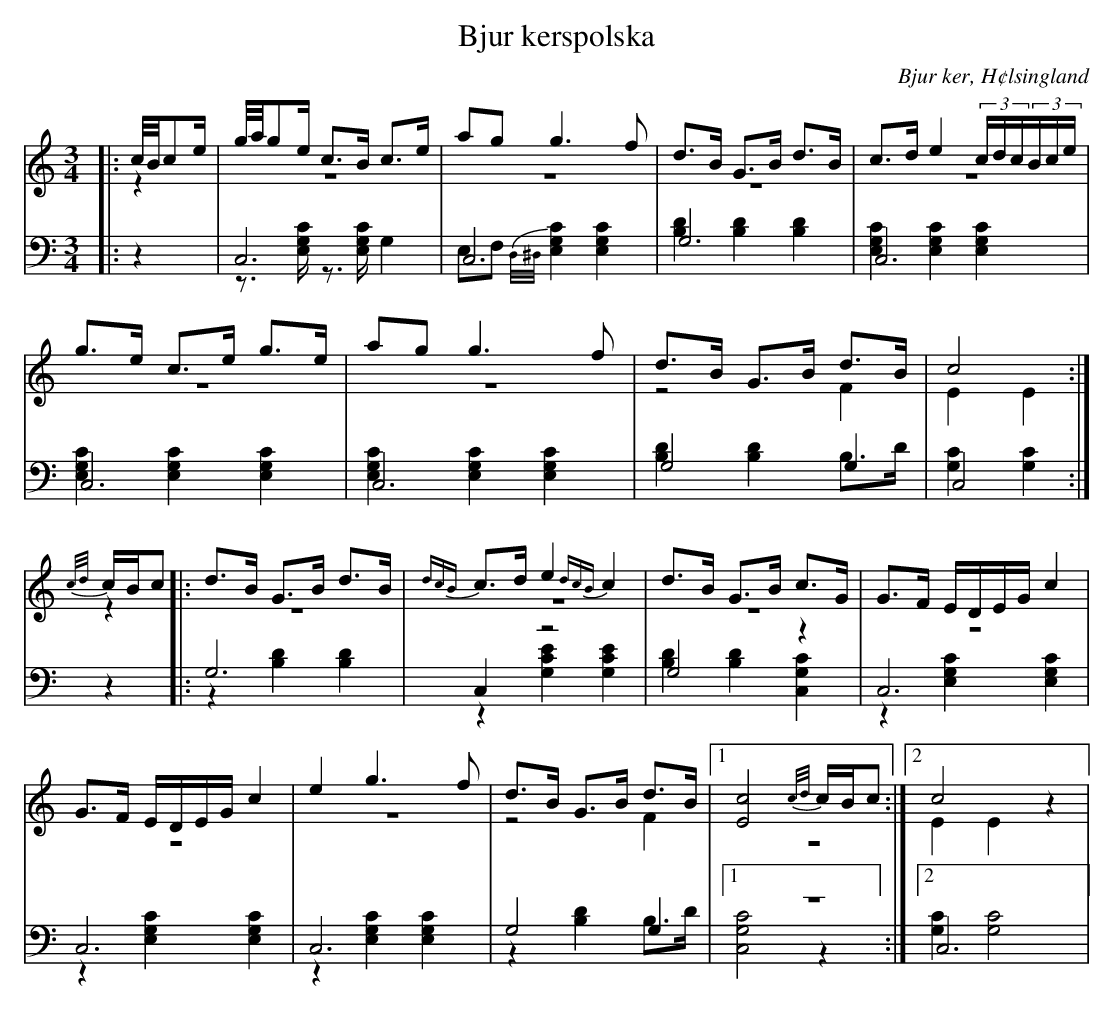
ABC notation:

X:1
T: Bjur kerspolska
O: Bjur ker, H¢lsingland
M: 3/4
L: 1/8
K: C
V:1
V:2 merge
V:3
V:4 merge
V:1
|:c//B//ce/|g//a//ge/ c>B c>e|ag g3 f|d>B G>B d>B|c>d e2 (3c/d/c/(3B/c/e/|
g>e c>e g>e|ag g3 f|d>B G>B d>B|c4:|
{c/d/}c/B/c |:d>B G>B d>B|{dcB}c>d e2 {dcB}c2|d>B G>B c>G|G>F E/D/E/G/ c2|
G>F E/D/E/G/ c2|e2 g3 f|d>B G>B d>B|1 [E4c4] {c/d/}c/B/c:|2 c4 z2|
V:2
|:z2|z6|z6|z6|z6|
z6|z6|z4 F2|E2 E2:|
z2|:z6|z6|z6|z6|
 z6|z6|z4 F2|1 z6:|2 E2 E2 z2|
V:3 clef=bass
|:z2|C,6|C,6|G,6|C,6|
C,6|C,6|G,4 G,2|C,4:|
z2|:G,6|C,2 z4|G,4 z2|C,6|
 C,6|C,6|G,4 G,2|1 z6:|2 C,6|
V:4 clef=bass
|:z2|z>[E,G,C] z>[E,G,C] G,2|E,F, {D,/^D,/}[E,2G,2C2] [E,2G,2C2]|[B,2D2] [B,2D2] [B,2D2]|[E,2G,2C2] [E,2G,2C2] [E,2G,2C2]|
[E,2G,2C2] [E,2G,2C2] [E,2G,2C2]|[E,2G,2C2] [E,2G,2C2] [E,2G,2C2]|[B,2D2] [B,2D2] B,>D|[G,2C2][G,2C2]:|
z2|:z2 [B,2D2] [B,2D2]|z2 [G,2C2E2] [G,2C2E2]|[B,2D2][B,2D2] [C,2G,2C2]|z2 [E,2G,2C2] [E,2G,2C2]|
z2 [E,2G,2C2] [E,2G,2C2]|z2 [E,2G,2C2] [E,2G,2C2]|z2 [B,2D2] B,>D|1 [C,4G,4C4] z2:|2 [G,2C2] [G,4C4]|
